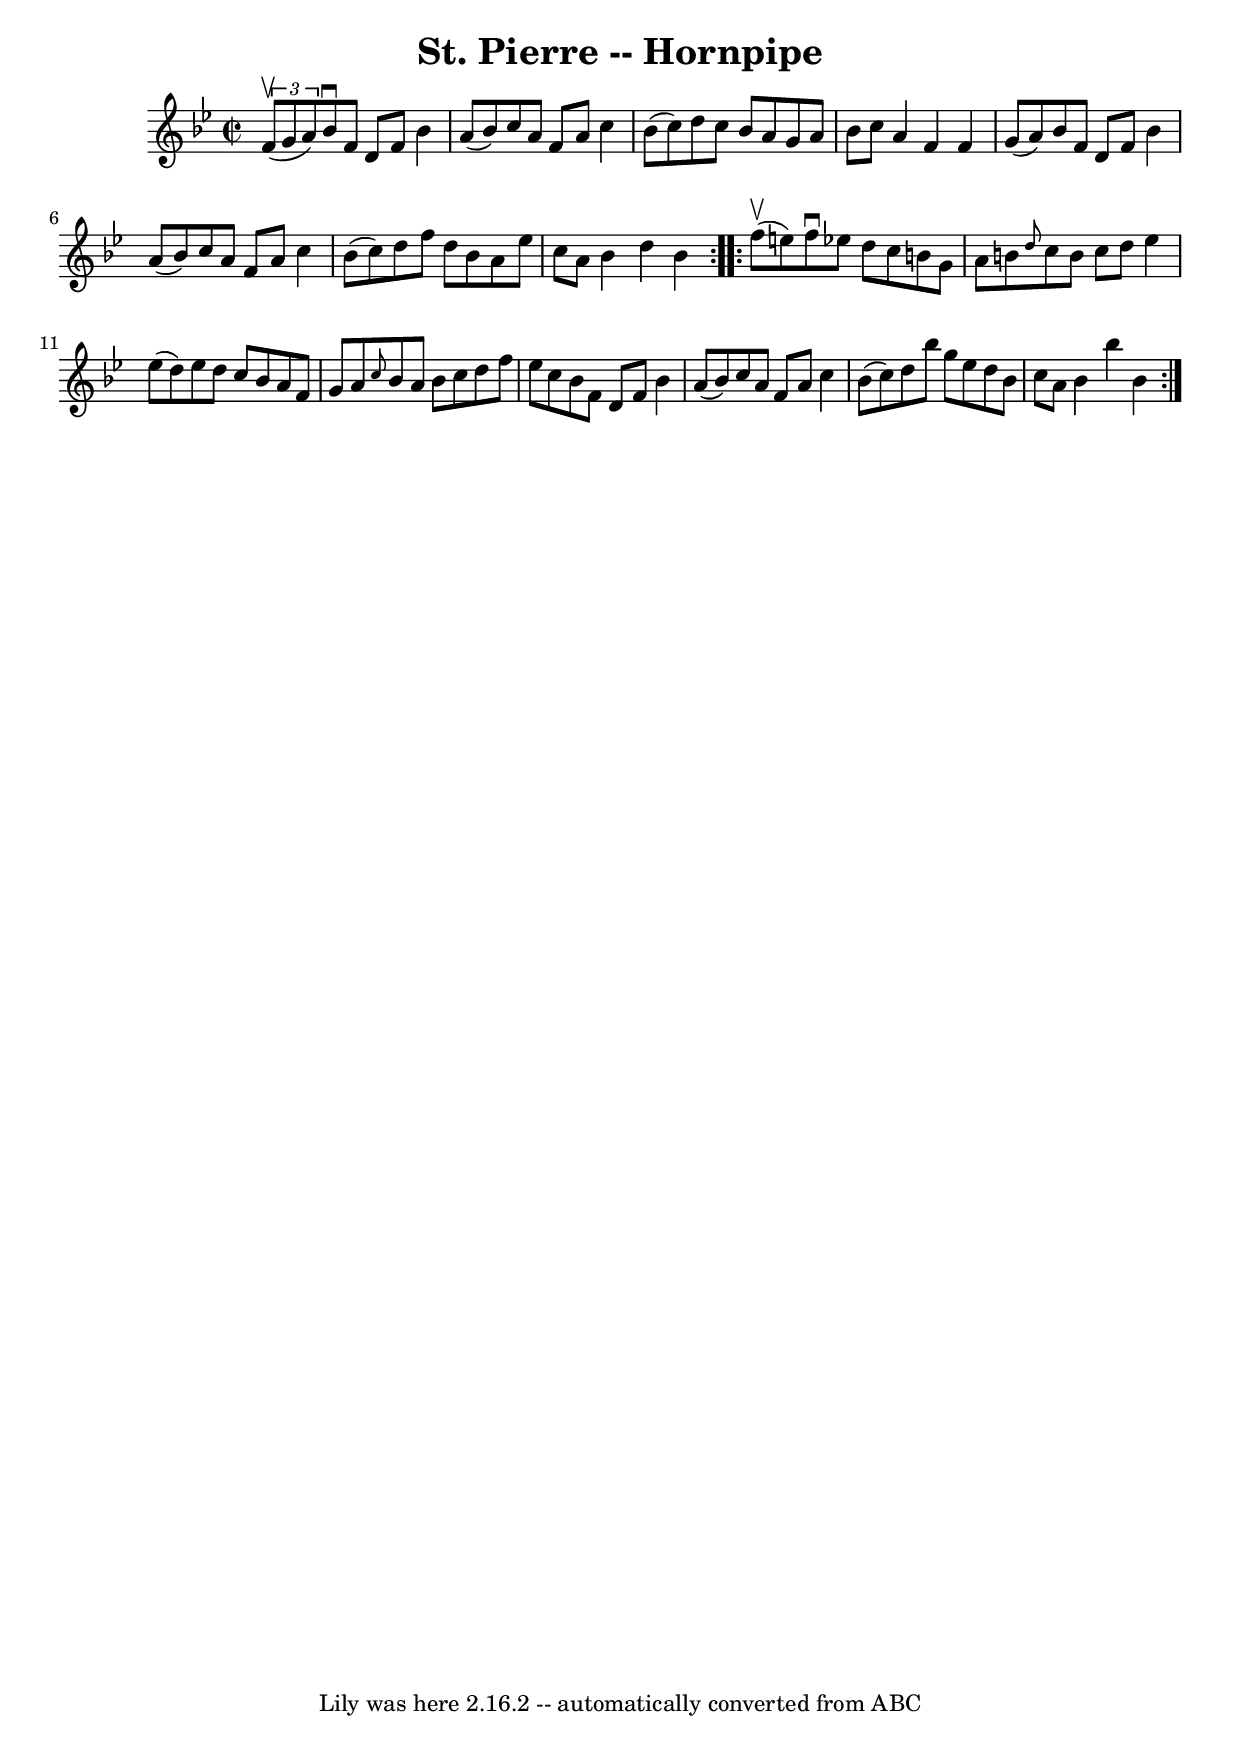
\version "2.16.2"
\include "Mammoth.ily"
\header {
  %% book = "Cole's 1000 Fiddle Tunes"
 crossRefNumber = "1"
 footnotes = ""
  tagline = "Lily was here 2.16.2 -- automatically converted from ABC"
  title = "St. Pierre -- Hornpipe"

}
voicedefault =  {



  \repeat volta 2 {

    \override Staff.TimeSignature #'style = #'C
    \time 2/2 
    \key bf \major   \times 2/3 { f'8 (^\upbow g'8 a'8)  				 }   |
 bf'8^\downbow f'8 d'8 f'8 bf'4 a'8 (bf'8)  |
 c''8 a'8 f'8 a'8 c''4 bf'8 (c''8) |
 d''8 c''8 bf'8 a'8 g'8 a'8 bf'8 c''8   |
 a'4 f'4 f'4 g'8 (a'8)  |
 bf'8 f'8 d'8 f'8 bf'4 a'8 (bf'8)  |
 c''8 a'8 f'8 a'8 c''4 bf'8 ( c''8)  |
 d''8 f''8 d''8 bf'8 a'8 ef''8 c''8 a'8   |
 bf'4 d''4 bf'4  
  }     
  \repeat volta 2 { f''8 (^\upbow e''8)  |
 f''8^\downbow ef''!8 d''8 c''8 b'8 g'8 a'8 b'8   |
    \grace { d''8  
	   } c''8 b'8 c''8 d''8 ef''4 ef''8 (d''8)  |
 ef''8 d''8 c''8 bf'8 a'8 f'8 g'8 a'8   |
    \grace { c''8  
	   } bf'8 a'8 bf'8 c''8 d''8 f''8 ef''8 c''8   |
 bf'8 f'8 d'8 f'8 bf'4 a'8 (bf'8)  |
 c''8 a'8 f'8 a'8 c''4 bf'8 (c''8)  |
 d''8 bf''8 g''8 ef''8 d''8 bf'8 c''8 a'8   |
 bf'4 bf''4 bf'4  
  }   

}

\score{
  <<

    \context Staff="default"
    {
      \voicedefault 
      
    }

  >>
  \layout {
    
  }
  \midi {
  }

}
